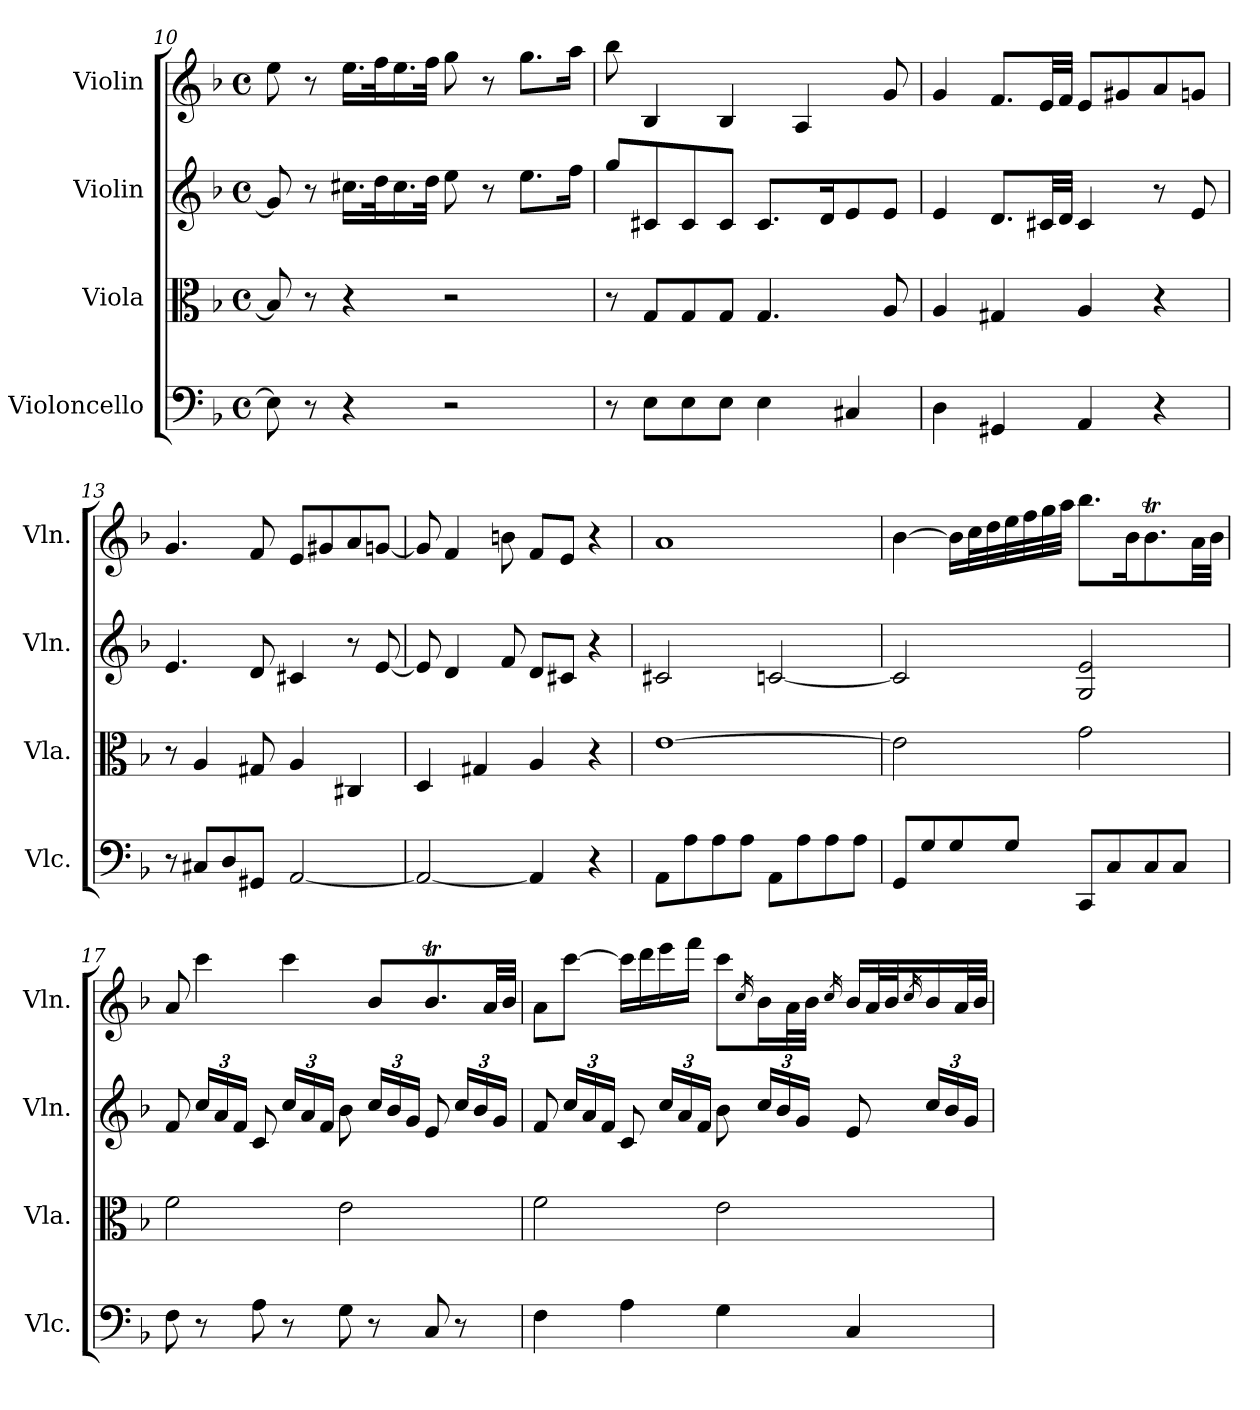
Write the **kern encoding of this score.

**kern	**kern	**kern	**kern
*part4	*part3	*part2	*part1
*staff4	*staff3	*staff2	*staff1
*I"Violoncello	*I"Viola	*I"Violin	*I"Violin
*I'Vlc.	*I'Vla.	*I'Vln.	*I'Vln.
*clefF4	*clefC3	*clefG2	*clefG2
*k[b-]	*k[b-]	*k[b-]	*k[b-]
*F:	*F:	*F:	*F:
*M4/4	*M4/4	*M4/4	*M4/4
*met(c)	*met(c)	*met(c)	*met(c)
=10	=10	=10	=10
8E\]	8B-/]	8g/]	8ee\
8r	8r	8r	8r
4r	4r	16.cc#X\LL	16.ee\LL
.	.	32dd\K	32ff\K
.	.	16.cc#\	16.ee\
.	.	32dd\JJk	32ff\JJk
2r	2r	8ee\	8gg\
.	.	8r	8r
.	.	8.ee\L	8.gg\L
.	.	16ff\Jk	16aa\Jk
=11	=11	=11	=11
8r	8r	8gg/L	8bb-\
8E\L	8G/L	8c#X/	4B-/
8E\	8G/	8c#/	.
8E\J	8G/J	8c#/J	4B-/
4E\	4.G/	8.c#/L	.
.	.	.	4A/
.	.	16d/K	.
4C#X/	.	8e/	.
.	8A/	8e/J	8g/
=12	=12	=12	=12
4D\	4A/	4e/	4g/
4GG#X/	4G#X/	8.d/L	8.f/L
.	.	32c#X/LL	32e/LL
.	.	32d/JJJ	32f/JJJ
4AA/	4A/	4c#/	8e/L
.	.	.	8g#X/
4r	4r	8r	8a/
.	.	8e/	8gn/J
=13	=13	=13	=13
8r	8r	4.e/	4.g/
8C#X/L	4A/	.	.
8D/	.	.	.
8GG#X/J	8G#X/	8d/	8f/
[2AA/	4A/	4c#X/	8e/L
.	.	.	8g#X/
.	4C#X/	8r	8a/
.	.	[8e/	[8gn/J
=14	=14	=14	=14
2AA/_	4D/	8e/]	8g/]
.	.	4d/	4f/
.	4G#X/	.	.
.	.	8f/	8bn\
4AA/]	4A/	8d/L	8f/L
.	.	8c#X/J	8e/J
4r	4r	4r	4r
=15	=15	=15	=15
8AA\L	[1e	2c#X/	1a
8A\	.	.	.
8A\	.	.	.
8A\J	.	.	.
8AA\L	.	[2cn/	.
8A\	.	.	.
8A\	.	.	.
8A\J	.	.	.
=16	=16	=16	=16
8GG/L	2e\]	2c/]	[4b-\
8G/	.	.	.
8G/	.	.	16b-\LL]
.	.	.	32cc\L
.	.	.	32dd\
8G/J	.	.	32ee\
.	.	.	32ff\
.	.	.	32gg\
.	.	.	32aa\JJJ
8CC/L	2g\	2G/ 2e/	8.bb-\L
8C/	.	.	.
.	.	.	16b-\K
8C/	.	.	8.b-T\
8C/J	.	.	.
.	.	.	32a\LL
.	.	.	32b-\JJJ
=17	=17	=17	=17
8F\	2f\	8f/	8a/
*	*	*Xbrackettup	*
8r	.	24cc/LL	4ccc\
.	.	24a/	.
.	.	24f/JJ	.
8A\	.	8c/	.
8r	.	24cc/LL	4ccc\
.	.	24a/	.
.	.	24f/JJ	.
8G\	2e\	8b-\	.
8r	.	24cc/LL	8b-/L
.	.	24b-/	.
.	.	24g/JJ	.
8C/	.	8e/	8.b-T/
8r	.	24cc/LL	.
.	.	24b-/	.
.	.	.	32a/LL
.	.	24g/JJ	.
.	.	.	32b-/JJJ
=18	=18	=18	=18
4F\	2f\	8f/	8a\L
.	.	24cc/LL	[8ccc\J
.	.	24a/	.
.	.	24f/JJ	.
4A\	.	8c/	16ccc\LL]
.	.	.	16ddd\
.	.	24cc/LL	16eee\
.	.	24a/	.
.	.	.	16fff\JJ
.	.	24f/JJ	.
4G\	2e\	8b-\	8ccc\L
.	.	.	16qcc/
.	.	24cc/LL	16b-\L
.	.	24b-/	.
.	.	.	32a\L
.	.	24g/JJ	.
.	.	.	32b-\JJJ
.	.	.	16qcc/
4C/	.	8e/	16b-/LL
.	.	.	32a/L
.	.	.	32b-/J
.	.	.	16qcc/
.	.	24cc/LL	16b-/
.	.	24b-/	.
.	.	.	32a/L
.	.	24g/JJ	.
.	.	.	32b-/JJJ
=	=	=	=
*-	*-	*-	*-
